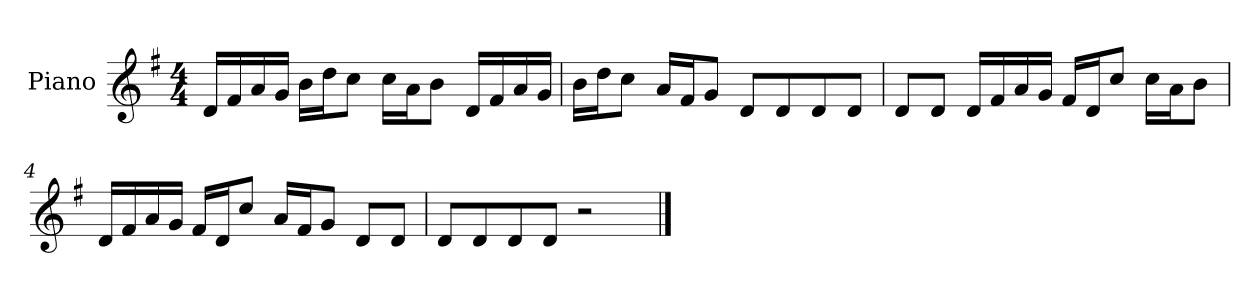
**kern
*part1
*staff1
*I"Piano
*I'P-no
*clefG2
*k[f#]
*M4/4
*MM90
=1
16d/LL
16f#/
16a/
16g/JJ
16b\LL
16dd\J
8cc\J
16cc\LL
16a\J
8b\J
16d/LL
16f#/
16a/
16g/JJ
=2
16b\LL
16dd\J
8cc\J
16a/LL
16f#/J
8g/J
8d/L
8d/
8d/
8d/J
=3
8d/L
8d/J
16d/LL
16f#/
16a/
16g/JJ
16f#/LL
16d/J
8cc/J
16cc\LL
16a\J
8b\J
!!LO:LB:g=z
=4
16d/LL
16f#/
16a/
16g/JJ
16f#/LL
16d/J
8cc/J
16a/LL
16f#/J
8g/J
8d/L
8d/J
=5
8d/L
8d/
8d/
8d/J
2r
==
*-
